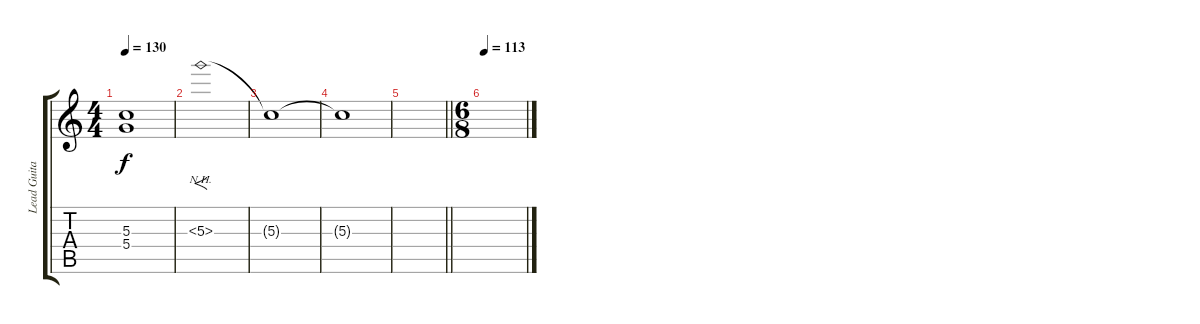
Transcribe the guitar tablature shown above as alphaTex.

\track ("Lead Guitar" "Lead Guita") {instrument distortionguitar}
\staff {score tabs}
\tuning (E4 B3 G3 D3 A2 E2) {hide}
\ts (4 4)
\tempo 130
\clef g2
\ks c
(5.3 5.4).1{dy f} |
5.3{nh}.1{f} |
5.3{t}.1 |
5.3{t}.1 |
\barLineRight lightlight
|
\ts (6 8)
\tempo 113
